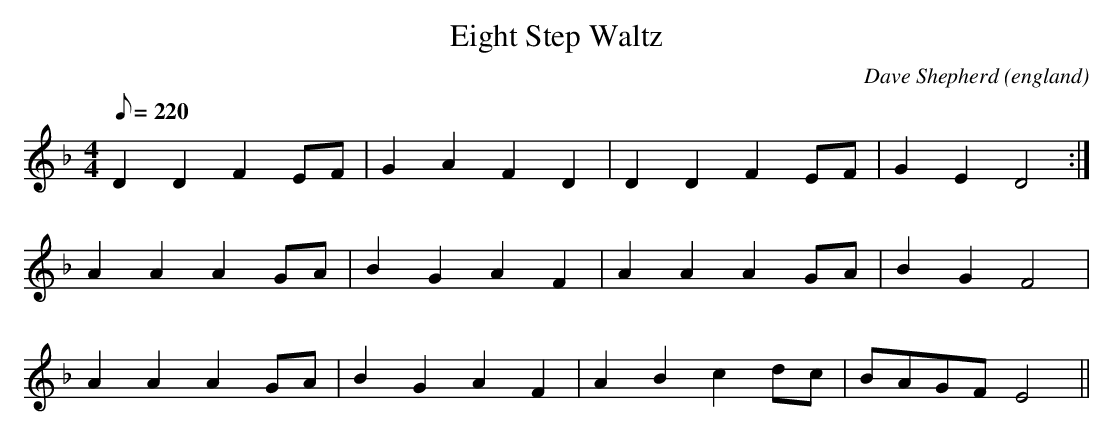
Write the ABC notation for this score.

X:1
T:Eight Step Waltz
O:england
M:4/4
L:1/8
Q:220
C:Dave Shepherd
K:Dm
D2 D2 F2 EF| G2 A2 F2 D2| D2 D2 F2 EF| G2 E2 D4:|
A2 A2 A2 GA| B2 G2 A2 F2| A2 A2 A2 GA |B2 G2  F4|
A2 A2 A2 GA| B2 G2 A2 F2| A2 B2 c2 dc |BAGF E4||
